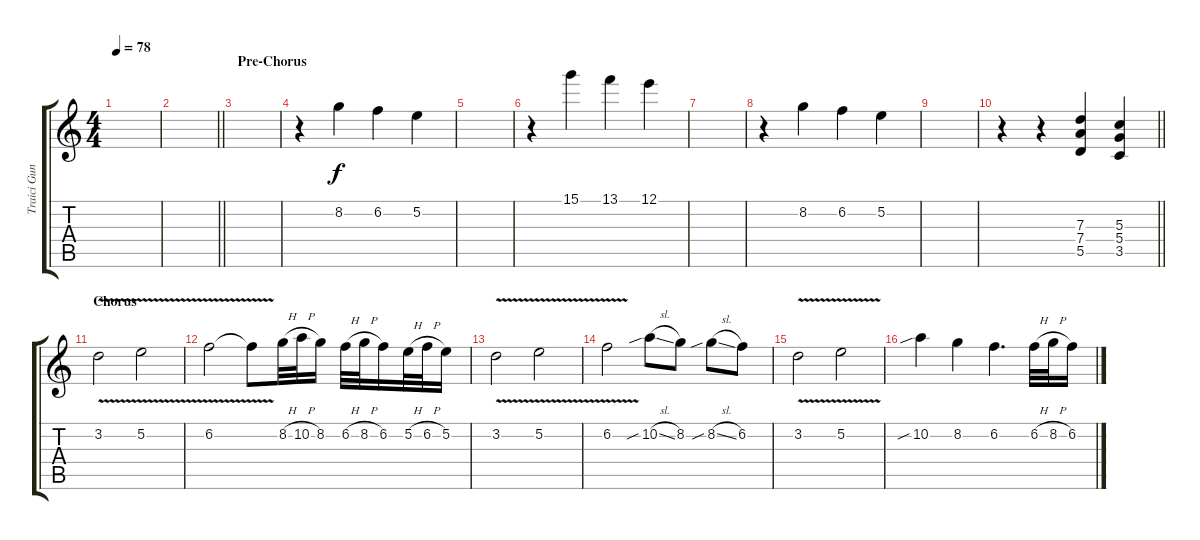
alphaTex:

\track ("Traici Guns" "Traici Gun") {instrument overdrivenguitar}
\staff {score tabs}
\tuning (E4 B3 G3 D3 A2 E2) {hide}
\ts (4 4)
\tempo 78
\clef g2
\ks c
|
\barLineRight lightlight
|
\section ("" "Pre-Chorus")
|
r.4 8.2.4 6.2.4 5.2.4 |
|
r.4 15.1.4 13.1.4 12.1.4 |
|
r.4 8.2.4 6.2.4 5.2.4 |
|
\barLineRight lightlight
r.4 r.4 (7.3 7.4 5.5).4 (5.3 5.4 3.5).4 |
\section ("" "Chorus")
3.2{v}.2 5.2{v}.2 |
6.2{v}.2 6.2{t}.8 8.2{h}.32 10.2{h}.32 8.2.16 6.2{h}.32 8.2{h}.32 6.2.16 5.2{h}.32 6.2{h}.32 5.2.16 |
3.2{v}.2 5.2{v}.2 |
6.2{v}.2 10.2{sib sl}.8 8.2.8 8.2{sib sl}.8 6.2.8 |
3.2{v}.2 5.2{v}.2 |
10.2{sib}.4 8.2.4 6.2.4{d} 6.2{h}.32 8.2{h}.32 6.2.16
